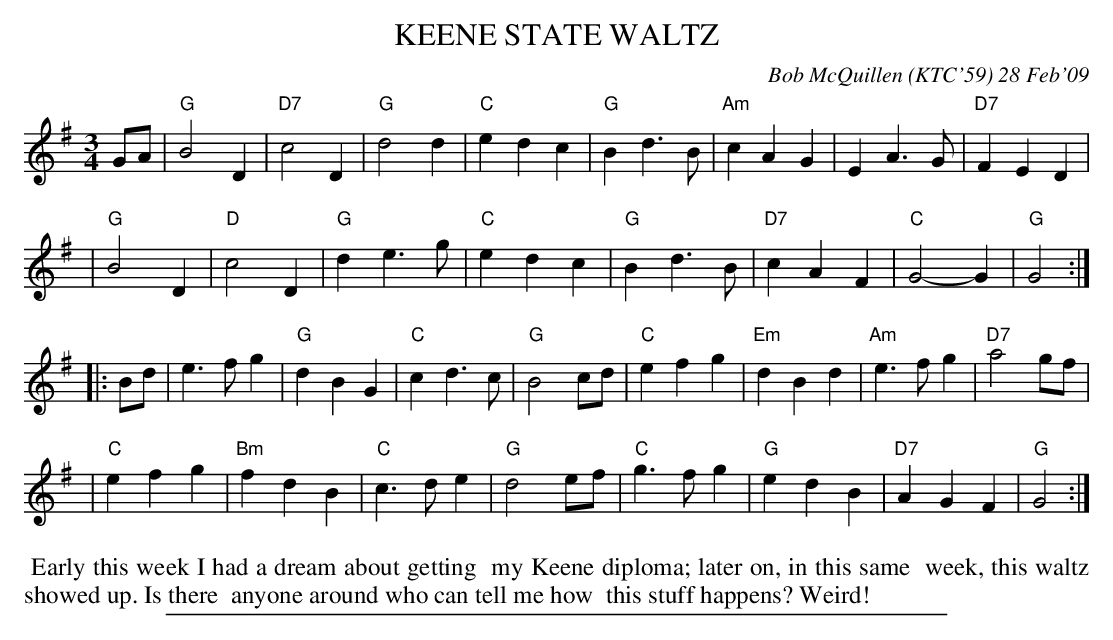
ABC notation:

X:1
T: KEENE STATE WALTZ
C: Bob McQuillen (KTC'59) 28 Feb'09
M: 3/4
L: 1/4
K: G
G/A/ \
| "G"B2D | "D7"c2D | "G"d2d  | "C"edc | "G"Bd>B | "Am"cAG |    EA>G | "D7"FED |
| "G"B2D |  "D"c2D | "G"de>g | "C"edc | "G"Bd>B | "D7"cAF | "C"G2-G | "G"G2 :|
|: B/d/ \
| ""e>fg |  "G"dBG | "C"cd>c | "G"B2c/d/ | "C"efg  | "Em"dBd | "Am"e>fg | "D7"a2g/f/ |
| "C"efg | "Bm"fdB | "C"c>de | "G"d2e/f/ | "C"g>fg |  "G"edB | "D7"AGF  | "G"G2 :|
